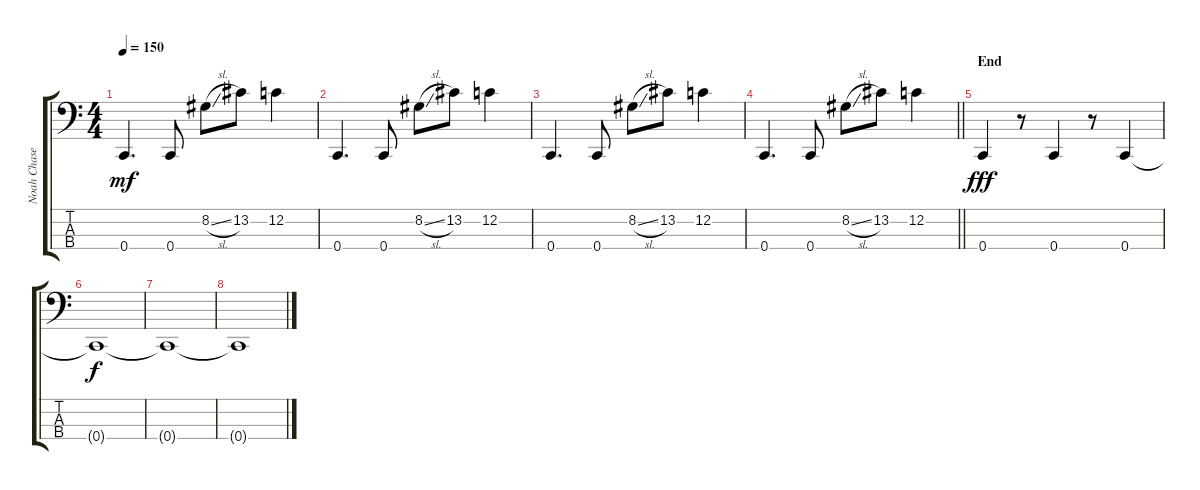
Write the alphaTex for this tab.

\track ("Noah Chase" "Noah Chase") {instrument electricbassfinger}
\staff {score tabs}
\tuning (F2 C2 G1 C1) {hide}
\ts (4 4)
\tempo 150
\clef f4
\ks c
0.4.4{d dy mf} 0.4.8 8.2{sl}.8 13.2.8 12.2.4 |
0.4.4{d} 0.4.8 8.2{sl}.8 13.2.8 12.2.4 |
0.4.4{d} 0.4.8 8.2{sl}.8 13.2.8 12.2.4 |
\barLineRight lightlight
0.4.4{d} 0.4.8 8.2{sl}.8 13.2.8 12.2.4 |
\section ("" "End")
0.4.4{dy fff} r.8 0.4.4 r.8 0.4.4 |
0.4{t}.1{dy f} |
0.4{t}.1 |
0.4{t}.1
